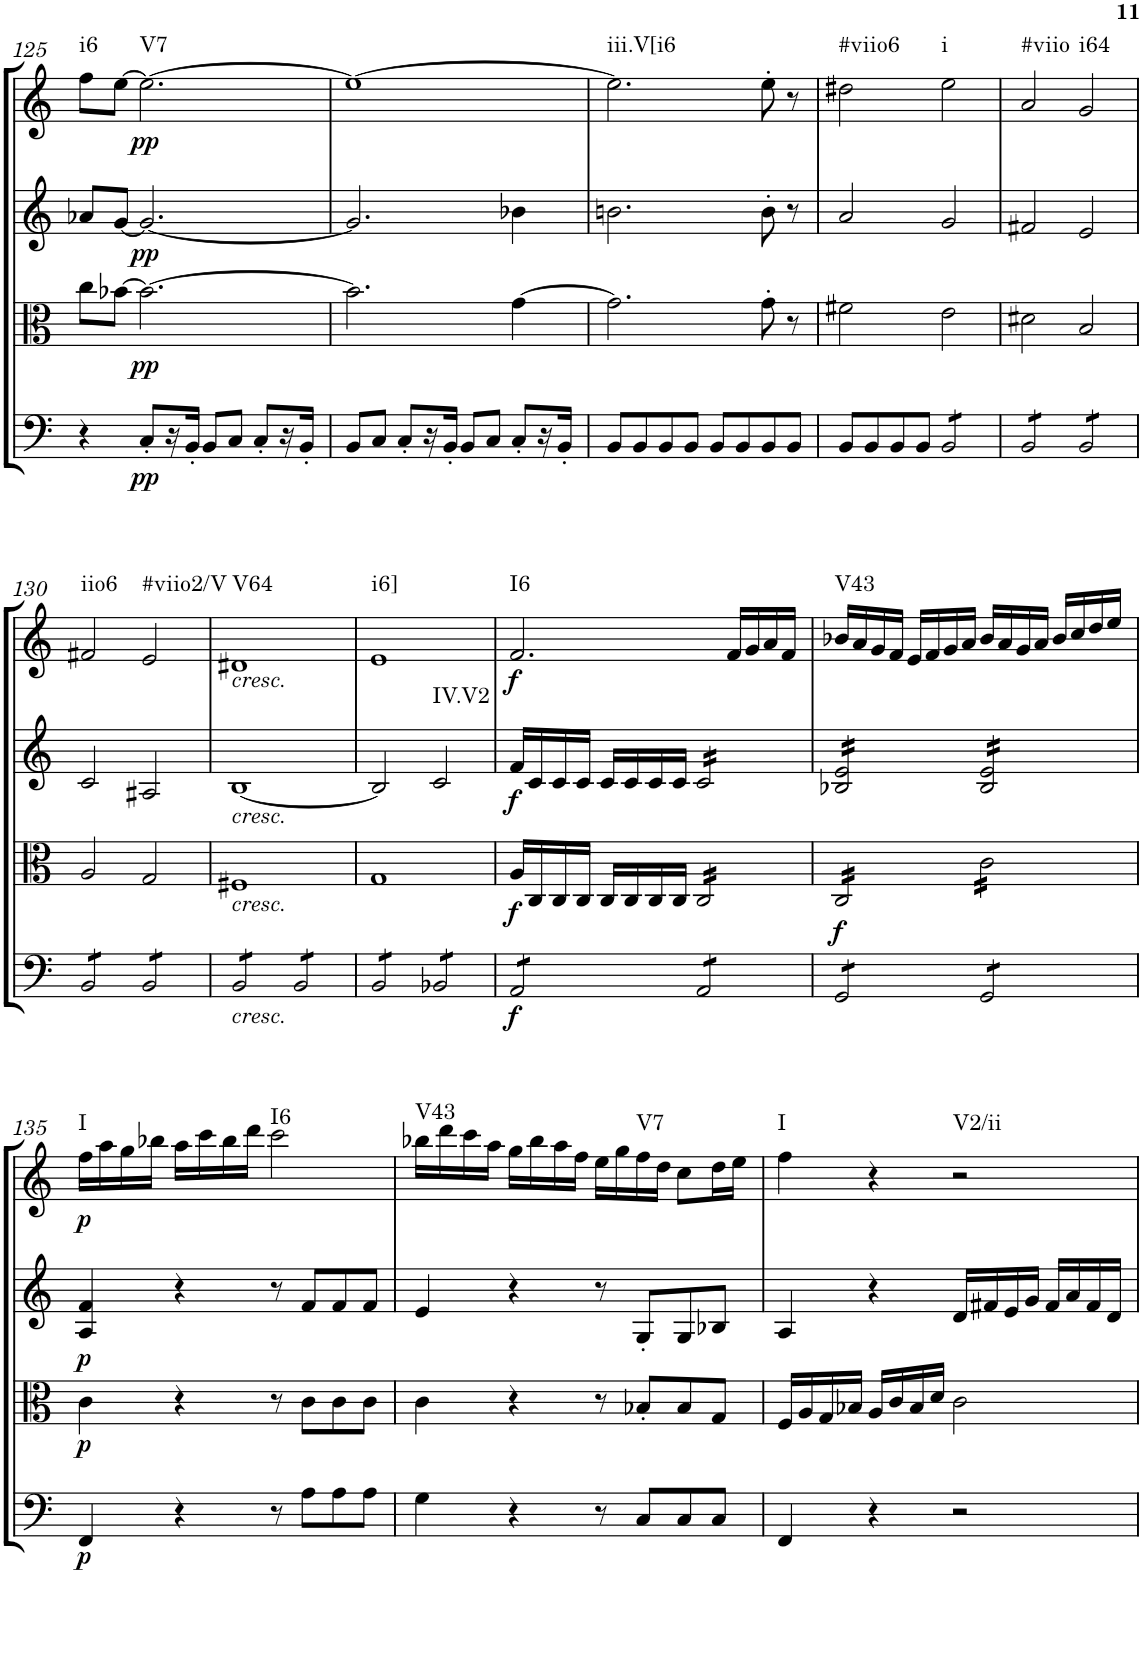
**kern	**dynam	**kern	**dynam	**kern	**dynam	**harte	**kern	**dynam	**harte
*part4	*part4	*part3	*part3	*part2	*part2	*part2	*part1	*part1	*part1
*staff4	*staff4	*staff3	*staff3	*staff2	*staff2	*	*staff1	*staff1	*
*I"Cello	*	*I"Viola	*	*I"2nd Violin	*	*	*I"1st Violin	*	*
*	*	*I'Vla	*	*I'Vln	*	*	*I'Vln	*	*
!!LO:PB:g=z
*clefF4	*	*clefC3	*	*clefG2	*	*	*clefG2	*	*
*k[]	*	*k[]	*	*k[]	*	*	*k[]	*	*
*M4/4	*	*M4/4	*	*M4/4	*	*	*M4/4	*	*
*met(c)	*	*met(c)	*	*met(c)	*	*	*met(c)	*	*
=125	=125	=125	=125	=125	=125	=125	=125	=125	=125
!	!	!	!	!	!	!	!	!	!LO:H:kt=i6
4r	.	8cc\L	.	8a-X/L	.	.	8ff\L	.	N
.	.	[8b-X\J	.	[8g/J	.	.	[8ee\J	.	.
!	!LO:DY:b	!	!LO:DY:b	!	!LO:DY:b	!	!	!LO:DY:b	!LO:H:kt=V7
8C'/L	pp	2.b-\_	pp	2.g/_	pp	.	2.ee\_	pp	N
16r	.	.	.	.	.	.	.	.	.
16BB'/JJ	.	.	.	.	.	.	.	.	.
8BB/L	.	.	.	.	.	.	.	.	.
8C/J	.	.	.	.	.	.	.	.	.
8C'/L	.	.	.	.	.	.	.	.	.
16r	.	.	.	.	.	.	.	.	.
16BB'/JJ	.	.	.	.	.	.	.	.	.
=126	=126	=126	=126	=126	=126	=126	=126	=126	=126
8BB/L	.	2.b-\]	.	2.g/]	.	.	1ee_	.	.
8C/J	.	.	.	.	.	.	.	.	.
8C'/L	.	.	.	.	.	.	.	.	.
16r	.	.	.	.	.	.	.	.	.
16BB'/JJ	.	.	.	.	.	.	.	.	.
8BB/L	.	.	.	.	.	.	.	.	.
8C/J	.	.	.	.	.	.	.	.	.
8C'/L	.	[4g\	.	4b-X\	.	.	.	.	.
16r	.	.	.	.	.	.	.	.	.
16BB'/JJ	.	.	.	.	.	.	.	.	.
=127	=127	=127	=127	=127	=127	=127	=127	=127	=127
!	!	!	!	!	!	!	!	!	!LO:H:kt=iii.V[i6
8BB/L	.	2.g\]	.	2.bn\	.	.	2.ee\]	.	N
8BB/	.	.	.	.	.	.	.	.	.
8BB/	.	.	.	.	.	.	.	.	.
8BB/J	.	.	.	.	.	.	.	.	.
8BB/L	.	.	.	.	.	.	.	.	.
8BB/	.	.	.	.	.	.	.	.	.
8BB/	.	8g'\	.	8b'\	.	.	8ee'\	.	.
8BB/J	.	8r	.	8r	.	.	8r	.	.
=128	=128	=128	=128	=128	=128	=128	=128	=128	=128
!	!	!	!	!	!	!	!	!	!LO:H:kt=#viio6
8BB/L	.	2f#X\	.	2a/	.	.	2dd#X\	.	N
8BB/	.	.	.	.	.	.	.	.	.
8BB/	.	.	.	.	.	.	.	.	.
8BB/J	.	.	.	.	.	.	.	.	.
!	!	!	!	!	!	!	!	!	!LO:H:kt=i
*tremolo	*	*	*	*	*	*	*	*	*
8BB/L	.	2e\	.	2g/	.	.	2ee\	.	N
8BB/	.	.	.	.	.	.	.	.	.
8BB/	.	.	.	.	.	.	.	.	.
8BB/J	.	.	.	.	.	.	.	.	.
=129	=129	=129	=129	=129	=129	=129	=129	=129	=129
!	!	!	!	!	!	!	!	!	!LO:H:kt=#viio
8BB/L	.	2d#X\	.	2f#X/	.	.	2a/	.	N
8BB/	.	.	.	.	.	.	.	.	.
8BB/	.	.	.	.	.	.	.	.	.
8BB/J	.	.	.	.	.	.	.	.	.
!	!	!	!	!	!	!	!	!	!LO:H:kt=i64
8BB/L	.	2B/	.	2e/	.	.	2g/	.	N
8BB/	.	.	.	.	.	.	.	.	.
8BB/	.	.	.	.	.	.	.	.	.
8BB/J	.	.	.	.	.	.	.	.	.
!!LO:LB:g=z
=130	=130	=130	=130	=130	=130	=130	=130	=130	=130
!	!	!	!	!	!	!	!	!	!LO:H:kt=iio6
8BB/L	.	2A/	.	2c/	.	.	2f#X/	.	N
8BB/	.	.	.	.	.	.	.	.	.
8BB/	.	.	.	.	.	.	.	.	.
8BB/J	.	.	.	.	.	.	.	.	.
!	!	!	!	!	!	!	!	!	!LO:H:kt=#viio2/V
8BB/L	.	2G/	.	2A#X/	.	.	2e/	.	N
8BB/	.	.	.	.	.	.	.	.	.
8BB/	.	.	.	.	.	.	.	.	.
8BB/J	.	.	.	.	.	.	.	.	.
=131	=131	=131	=131	=131	=131	=131	=131	=131	=131
!	!	!	!	!	!	!	!LO:TX:b:i:t=cresc.	!	!
!	!	!	!	!LO:TX:b:i:t=cresc.	!	!	!	!	!
!	!	!LO:TX:b:i:t=cresc.	!	!	!	!	!	!	!
!LO:TX:b:i:t=cresc.	!	!	!	!	!	!	!	!	!LO:H:kt=V64
8BB/L	.	1F#X	.	[1B	.	.	1d#X	.	N
8BB/	.	.	.	.	.	.	.	.	.
8BB/	.	.	.	.	.	.	.	.	.
8BB/J	.	.	.	.	.	.	.	.	.
8BB/L	.	.	.	.	.	.	.	.	.
8BB/	.	.	.	.	.	.	.	.	.
8BB/	.	.	.	.	.	.	.	.	.
8BB/J	.	.	.	.	.	.	.	.	.
=132	=132	=132	=132	=132	=132	=132	=132	=132	=132
!	!	!	!	!	!	!	!	!	!LO:H:kt=i6]
8BB/L	.	1G	.	2B/]	.	.	1e	.	N
8BB/	.	.	.	.	.	.	.	.	.
8BB/	.	.	.	.	.	.	.	.	.
8BB/J	.	.	.	.	.	.	.	.	.
!	!	!	!	!	!	!LO:H:kt=IV.V2	!	!	!
8BB-X/L	.	.	.	2c/	.	N	.	.	.
8BB-X/	.	.	.	.	.	.	.	.	.
8BB-X/	.	.	.	.	.	.	.	.	.
8BB-X/J	.	.	.	.	.	.	.	.	.
=133	=133	=133	=133	=133	=133	=133	=133	=133	=133
!	!LO:DY:b	!	!LO:DY:b	!	!LO:DY:b	!	!	!LO:DY:b	!LO:H:kt=I6
8AA/L	f	16A/LL	f	16f/LL	f	.	2.f/	f	N
.	.	16C/	.	16c/	.	.	.	.	.
8AA/	.	16C/	.	16c/	.	.	.	.	.
.	.	16C/JJ	.	16c/JJ	.	.	.	.	.
8AA/	.	16C/LL	.	16c/LL	.	.	.	.	.
.	.	16C/	.	16c/	.	.	.	.	.
8AA/J	.	16C/	.	16c/	.	.	.	.	.
.	.	16C/JJ	.	16c/JJ	.	.	.	.	.
*	*	*tremolo	*	*	*	*	*	*	*
*	*	*	*	*tremolo	*	*	*	*	*
8AA/L	.	16C/LL	.	16c/LL	.	.	.	.	.
.	.	16C/	.	16c/	.	.	.	.	.
8AA/	.	16C/	.	16c/	.	.	.	.	.
.	.	16C/	.	16c/	.	.	.	.	.
8AA/	.	16C/	.	16c/	.	.	16f/LL	.	.
.	.	16C/	.	16c/	.	.	16g/	.	.
8AA/J	.	16C/	.	16c/	.	.	16a/	.	.
.	.	16C/JJ	.	16c/JJ	.	.	16f/JJ	.	.
=134	=134	=134	=134	=134	=134	=134	=134	=134	=134
!	!LO:DY:a	!	!	!	!	!	!	!	!LO:H:kt=V43
8GG/L	f	16C/LL	.	16B-X/ 16e/LL	.	.	16b-X/LL	.	N
.	.	16C/	.	16B-X/ 16e/	.	.	16a/	.	.
8GG/	.	16C/	.	16B-X/ 16e/	.	.	16g/	.	.
.	.	16C/	.	16B-X/ 16e/	.	.	16f/JJ	.	.
8GG/	.	16C/	.	16B-X/ 16e/	.	.	16e/LL	.	.
.	.	16C/	.	16B-X/ 16e/	.	.	16f/	.	.
8GG/J	.	16C/	.	16B-X/ 16e/	.	.	16g/	.	.
.	.	16C/JJ	.	16B-X/ 16e/JJ	.	.	16a/JJ	.	.
8GG/L	.	16c\LL	.	16B-/ 16e/LL	.	.	16b-/LL	.	.
.	.	16c\	.	16B-/ 16e/	.	.	16a/	.	.
8GG/	.	16c\	.	16B-/ 16e/	.	.	16g/	.	.
.	.	16c\	.	16B-/ 16e/	.	.	16a/JJ	.	.
8GG/	.	16c\	.	16B-/ 16e/	.	.	16b-/LL	.	.
.	.	16c\	.	16B-/ 16e/	.	.	16cc/	.	.
8GG/J	.	16c\	.	16B-/ 16e/	.	.	16dd/	.	.
*Xtremolo	*	*	*	*	*	*	*	*	*
.	.	16c\JJ	.	16B-/ 16e/JJ	.	.	16ee/JJ	.	.
*	*	*	*	*Xtremolo	*	*	*	*	*
*	*	*Xtremolo	*	*	*	*	*	*	*
!!LO:LB:g=z
=135	=135	=135	=135	=135	=135	=135	=135	=135	=135
!	!LO:DY:b	!	!LO:DY:b	!	!	!	!	!	!
!	!	!	!LO:DY:n=1:a	!	!	!	!	!LO:DY:b	!LO:H:kt=I
4FF/	p	4c\	p p	4A/ 4f/	.	.	16ff\LL	p	N
.	.	.	.	.	.	.	16aa\	.	.
.	.	.	.	.	.	.	16gg\	.	.
.	.	.	.	.	.	.	16bb-X\JJ	.	.
4r	.	4r	.	4r	.	.	16aa\LL	.	.
.	.	.	.	.	.	.	16ccc\	.	.
.	.	.	.	.	.	.	16bb-\	.	.
.	.	.	.	.	.	.	16ddd\JJ	.	.
!	!	!	!	!	!	!	!	!	!LO:H:kt=I6
8r	.	8r	.	8r	.	.	2ccc\	.	N
8A\L	.	8c\L	.	8f/L	.	.	.	.	.
8A\	.	8c\	.	8f/	.	.	.	.	.
8A\J	.	8c\J	.	8f/J	.	.	.	.	.
=136	=136	=136	=136	=136	=136	=136	=136	=136	=136
!	!	!	!	!	!	!	!	!	!LO:H:kt=V43
4G\	.	4c\	.	4e/	.	.	16bb-X\LL	.	N
.	.	.	.	.	.	.	16ddd\	.	.
.	.	.	.	.	.	.	16ccc\	.	.
.	.	.	.	.	.	.	16aa\JJ	.	.
4r	.	4r	.	4r	.	.	16gg\LL	.	.
.	.	.	.	.	.	.	16bb-\	.	.
.	.	.	.	.	.	.	16aa\	.	.
.	.	.	.	.	.	.	16ff\JJ	.	.
8r	.	8r	.	8r	.	.	16ee\LL	.	.
.	.	.	.	.	.	.	16gg\	.	.
!	!	!	!	!	!	!	!	!	!LO:H:kt=V7
8C/L	.	8B-X'/L	.	8G'/L	.	.	16ff\	.	N
.	.	.	.	.	.	.	16dd\JJ	.	.
8C/	.	8B-/	.	8G/	.	.	8cc\L	.	.
8C/J	.	8G/J	.	8B-X/J	.	.	16dd\L	.	.
.	.	.	.	.	.	.	16ee\JJ	.	.
=137	=137	=137	=137	=137	=137	=137	=137	=137	=137
!	!	!	!	!	!	!	!	!	!LO:H:kt=I
4FF/	.	16F/LL	.	4A/	.	.	4ff\	.	N
.	.	16A/	.	.	.	.	.	.	.
.	.	16G/	.	.	.	.	.	.	.
.	.	16B-X/JJ	.	.	.	.	.	.	.
4r	.	16A/LL	.	4r	.	.	4r	.	.
.	.	16c/	.	.	.	.	.	.	.
.	.	16B-/	.	.	.	.	.	.	.
.	.	16d/JJ	.	.	.	.	.	.	.
!	!	!	!	!	!	!	!	!	!LO:H:kt=V2/ii
2r	.	2c\	.	16d/LL	.	.	2r	.	N
.	.	.	.	16f#X/	.	.	.	.	.
.	.	.	.	16e/	.	.	.	.	.
.	.	.	.	16g/JJ	.	.	.	.	.
.	.	.	.	16f#/LL	.	.	.	.	.
.	.	.	.	16a/	.	.	.	.	.
.	.	.	.	16f#/	.	.	.	.	.
.	.	.	.	16d/JJ	.	.	.	.	.
=	=	=	=	=	=	=	=	=	=
*-	*-	*-	*-	*-	*-	*-	*-	*-	*-
